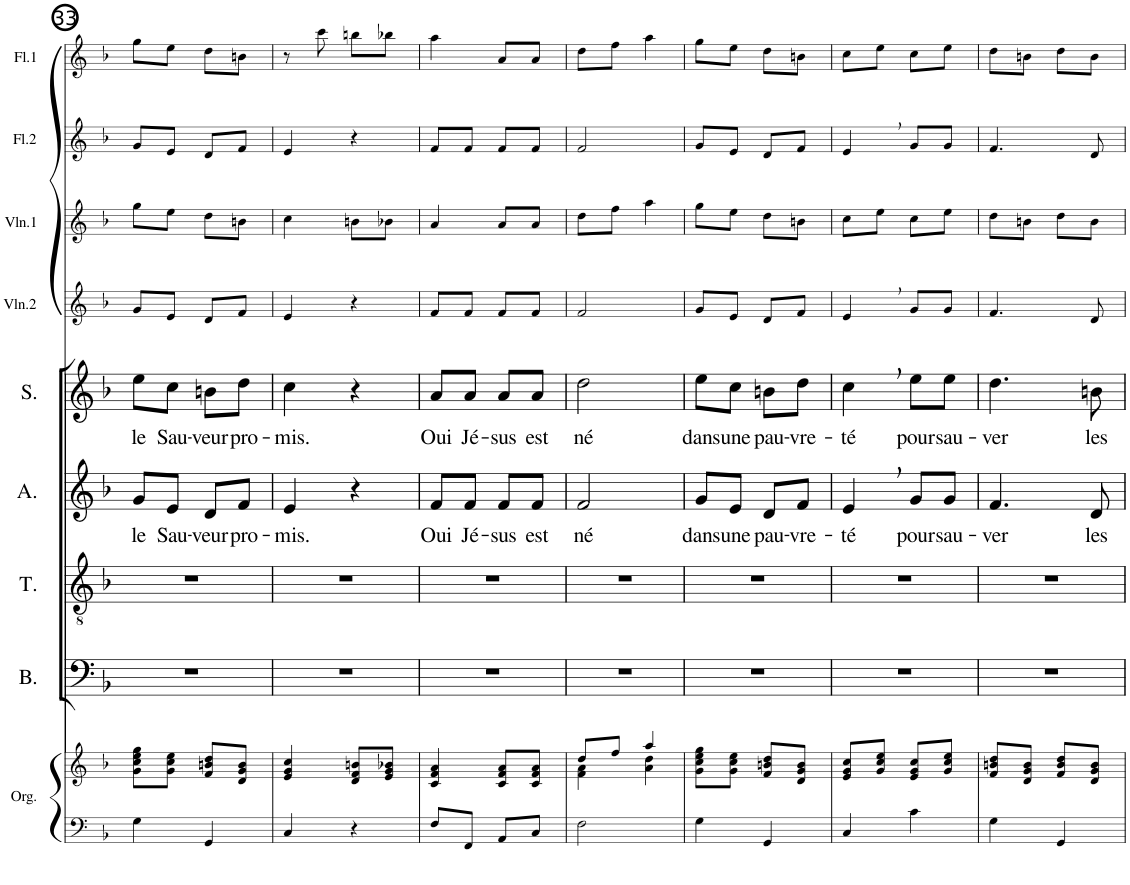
**kern	**kern	**kern	**kern	**kern	**text	**kern	**text	**kern	**kern	**kern	**kern
*part9	*part9	*part8	*part7	*part6	*part6	*part5	*part5	*part4	*part3	*part2	*part1
*staff10	*staff9	*staff8	*staff7	*staff6	*staff6	*staff5	*staff5	*staff4	*staff3	*staff2	*staff1
*I"Orgue	*	*I"Bass	*I"Ténor	*I"Alto	*	*I"Soprano	*	*I"Violon 2	*I"Violon 1	*I"Flûte 2	*I"Flûte 1
*I'Org.	*	*I'B.	*I'T.	*I'A.	*	*I'S.	*	*I'Vln.2	*I'Vln.1	*I'Fl.2	*I'Fl.1
!!LO:PB:g=z
*clefF4	*clefG2	*clefF4	*clefGv2	*clefG2	*	*clefG2	*	*clefG2	*clefG2	*clefG2	*clefG2
*k[b-]	*k[b-]	*k[b-]	*k[b-]	*k[b-]	*	*k[b-]	*	*k[b-]	*k[b-]	*k[b-]	*k[b-]
*M2/4	*M2/4	*M2/4	*M2/4	*M2/4	*	*M2/4	*	*M2/4	*M2/4	*M2/4	*M2/4
=33	=33	=33	=33	=33	=33	=33	=33	=33	=33	=33	=33
!	!	!	!	!	!LO:LY:b	!	!LO:LY:b	!	!	!	!
4G\	8g\ 8cc\ 8ee\ 8gg\L	2r	2r	8g/L	le	8ee\L	le	8g/L	8gg\L	8g/L	8gg\L
!	!	!	!	!	!LO:LY:b	!	!LO:LY:b	!	!	!	!
.	8g\ 8cc\ 8ee\J	.	.	8e/J	Sau-	8cc\J	Sau-	8e/J	8ee\J	8e/J	8ee\J
!	!	!	!	!	!LO:LY:b	!	!LO:LY:b	!	!	!	!
4GG/	8f/ 8bn/ 8dd/L	.	.	8d/L	-veur	8bn\L	-veur	8d/L	8dd\L	8d/L	8dd\L
!	!	!	!	!	!LO:LY:b	!	!LO:LY:b	!	!	!	!
.	8d/ 8g/ 8b/J	.	.	8f/J	pro-	8dd\J	pro-	8f/J	8bn\J	8f/J	8bn\J
=34	=34	=34	=34	=34	=34	=34	=34	=34	=34	=34	=34
!	!	!	!	!	!LO:LY:b	!	!LO:LY:b	!	!	!	!
4C/	4e/ 4g/ 4cc/	2r	2r	4e/	-mis.	4cc\	-mis.	4e/	4cc\	4e/	8r
.	.	.	.	.	.	.	.	.	.	.	8ccc\
4r	8d/ 8f/ 8bn/L	.	.	4r	.	4r	.	4r	8bn\L	4r	8bbn\L
.	8e/ 8g/ 8b-X/J	.	.	.	.	.	.	.	8b-X\J	.	8bb-X\J
=35	=35	=35	=35	=35	=35	=35	=35	=35	=35	=35	=35
!	!	!	!	!	!LO:LY:b	!	!LO:LY:b	!	!	!	!
8F/L	4c/ 4f/ 4a/	2r	2r	8f/L	Oui	8a/L	Oui	8f/L	4a/	8f/L	4aa\
!	!	!	!	!	!LO:LY:b	!	!LO:LY:b	!	!	!	!
8FF/J	.	.	.	8f/J	Jé-	8a/J	Jé-	8f/J	.	8f/J	.
!	!	!	!	!	!LO:LY:b	!	!LO:LY:b	!	!	!	!
8AA/L	8c/ 8f/ 8a/L	.	.	8f/L	-sus	8a/L	-sus	8f/L	8a/L	8f/L	8a/L
!	!	!	!	!	!LO:LY:b	!	!LO:LY:b	!	!	!	!
8C/J	8c/ 8f/ 8a/J	.	.	8f/J	est	8a/J	est	8f/J	8a/J	8f/J	8a/J
=36	=36	=36	=36	=36	=36	=36	=36	=36	=36	=36	=36
*	*^	*	*	*	*	*	*	*	*	*	*
!	!	!	!	!	!	!LO:LY:b	!	!LO:LY:b	!	!	!	!
2F\	8dd/L	4f\ 4a\	2r	2r	2f/	né	2dd\	né	2f/	8dd\L	2f/	8dd\L
.	8ff/J	.	.	.	.	.	.	.	.	8ff\J	.	8ff\J
.	4aa/	4a\ 4dd\	.	.	.	.	.	.	.	4aa\	.	4aa\
=37	=37	=37	=37	=37	=37	=37	=37	=37	=37	=37	=37	=37
!	!	!	!	!	!	!LO:LY:b	!	!LO:LY:b	!	!	!	!
*	*v	*v	*	*	*	*	*	*	*	*	*	*
4G\	8g\ 8cc\ 8ee\ 8gg\L	2r	2r	8g/L	dans	8ee\L	dans	8g/L	8gg\L	8g/L	8gg\L
!	!	!	!	!	!LO:LY:b	!	!LO:LY:b	!	!	!	!
.	8g\ 8cc\ 8ee\J	.	.	8e/J	une	8cc\J	une	8e/J	8ee\J	8e/J	8ee\J
!	!	!	!	!	!LO:LY:b	!	!LO:LY:b	!	!	!	!
4GG/	8f/ 8bn/ 8dd/L	.	.	8d/L	pau-	8bn\L	pau-	8d/L	8dd\L	8d/L	8dd\L
!	!	!	!	!	!LO:LY:b	!	!LO:LY:b	!	!	!	!
.	8d/ 8g/ 8b/J	.	.	8f/J	-vre-	8dd\J	-vre-	8f/J	8bn\J	8f/J	8bn\J
=38	=38	=38	=38	=38	=38	=38	=38	=38	=38	=38	=38
!	!	!	!	!	!LO:LY:b	!	!LO:LY:b	!	!	!	!
4C/	8e/ 8g/ 8cc/L	2r	2r	4e,/	-té	4cc,\	-té	4e,/	8cc\L	4e,/	8cc\L
.	8g/ 8cc/ 8ee/J	.	.	.	.	.	.	.	8ee\J	.	8ee\J
!	!	!	!	!	!LO:LY:b	!	!LO:LY:b	!	!	!	!
4c\	8e/ 8g/ 8cc/L	.	.	8g/L	pour	8ee\L	pour	8g/L	8cc\L	8g/L	8cc\L
!	!	!	!	!	!LO:LY:b	!	!LO:LY:b	!	!	!	!
.	8g/ 8cc/ 8ee/J	.	.	8g/J	sau-	8ee\J	sau-	8g/J	8ee\J	8g/J	8ee\J
=39	=39	=39	=39	=39	=39	=39	=39	=39	=39	=39	=39
!	!	!	!	!	!LO:LY:b	!	!LO:LY:b	!	!	!	!
4G\	8f/ 8bn/ 8dd/L	2r	2r	4.f/	-ver	4.dd\	-ver	4.f/	8dd\L	4.f/	8dd\L
.	8d/ 8g/ 8b/J	.	.	.	.	.	.	.	8bn\J	.	8bn\J
4GG/	8f/ 8b/ 8dd/L	.	.	.	.	.	.	.	8dd\L	.	8dd\L
!	!	!	!	!	!LO:LY:b	!	!LO:LY:b	!	!	!	!
.	8d/ 8g/ 8b/J	.	.	8d/	les	8bn\	les	8d/	8b\J	8d/	8b\J
=	=	=	=	=	=	=	=	=	=	=	=
*-	*-	*-	*-	*-	*-	*-	*-	*-	*-	*-	*-
